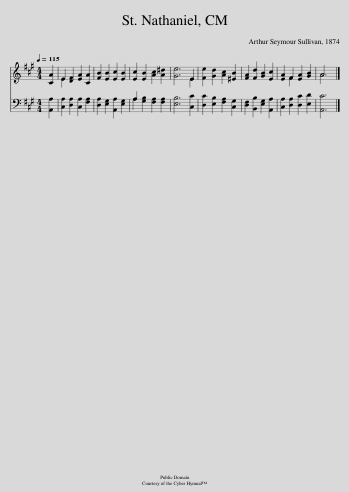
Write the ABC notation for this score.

X:1
%%score ( 1 2 ) ( 3 4 )
L:1/8
Q:1/4=115
M:4/4
I:linebreak $
K:A
V:1 treble
V:2 treble
V:3 bass
V:4 bass
V:1
 [CA]2 | E2 [DF]2 [EA]2 [CA]2 | [FB]2 [EB]2 [Ec]2 [EB]2 | [Ec]2 [EB]2 [Ac]2 [A^d]2 | [Ge]6 E2 | %5
 [Fe]2 [Gd]2 [Ac]2 [^EB]2 | [FA]2 [Fd]2 [GB]2 [Ec]2 | [EA]2 F2 [EA]2 [GB]2 | A6 |] %9
V:2
 x2 | E2 x6 | x8 | x8 | x6 E2 | %5
 x8 | x8 | x2 F2 x4 | A6 |] %9
V:3
 [A,,A,]2 | [C,A,]2 [D,A,]2 [C,A,]2 [F,A,]2 | [D,A,]2 [E,G,]2 [A,,A,]2 [E,G,]2 | A,2 [G,B,]2 [F,A,]2 [F,A,]2 | [E,B,]6 [C,C]2 | %5
 [D,C]2 [E,B,]2 [F,A,]2 [C,G,]2 | [D,F,]2 [B,,B,]2 [E,G,]2 [A,,A,]2 | [C,A,]2 [D,A,]2 [D,C]2 [E,D]2 | [A,,C]6 |] %9
V:4
 x2 | x8 | x8 | A,2 x6 | x8 | %5
 x8 | x8 | x8 | x6 |] %9
